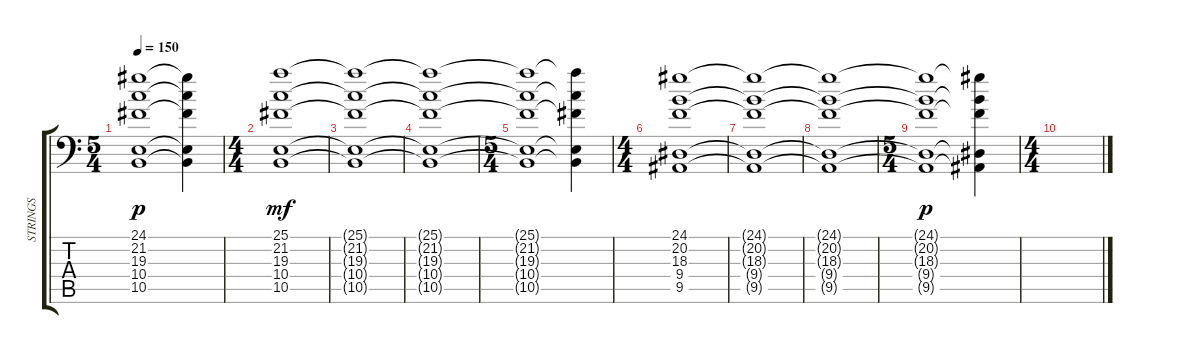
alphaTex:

\track ("STRINGS" "STRINGS") {instrument stringensemble1}
\staff {score tabs}
\tuning (Ab3 Eb3 B2 Gb2 Db2 Ab1) {hide}
\ts (5 4)
\tempo 150
\clef f4
\ks c
(24.1{t} 21.2{t} 19.3{t} 10.4{t} 10.5{t}).1{dy p} (24.1{t} 21.2{t} 19.3{t} 10.4{t} 10.5{t}).4 |
\ts (4 4)
(25.1 21.2 19.3 10.4 10.5).1{dy mf} |
(25.1{t} 21.2{t} 19.3{t} 10.4{t} 10.5{t}).1 |
(25.1{t} 21.2{t} 19.3{t} 10.4{t} 10.5{t}).1 |
\ts (5 4)
(25.1{t} 21.2{t} 19.3{t} 10.4{t} 10.5{t}).1 (25.1{t} 21.2{t} 19.3{t} 10.4{t} 10.5{t}).4 |
\ts (4 4)
(24.1 20.2 18.3 9.4 9.5).1 |
(24.1{t} 20.2{t} 18.3{t} 9.4{t} 9.5{t}).1 |
(24.1{t} 20.2{t} 18.3{t} 9.4{t} 9.5{t}).1 |
\ts (5 4)
(24.1{t} 20.2{t} 18.3{t} 9.4{t} 9.5{t}).1{dy p} (24.1{t} 20.2{t} 18.3{t} 9.4{t} 9.5{t}).4 |
\ts (4 4)
